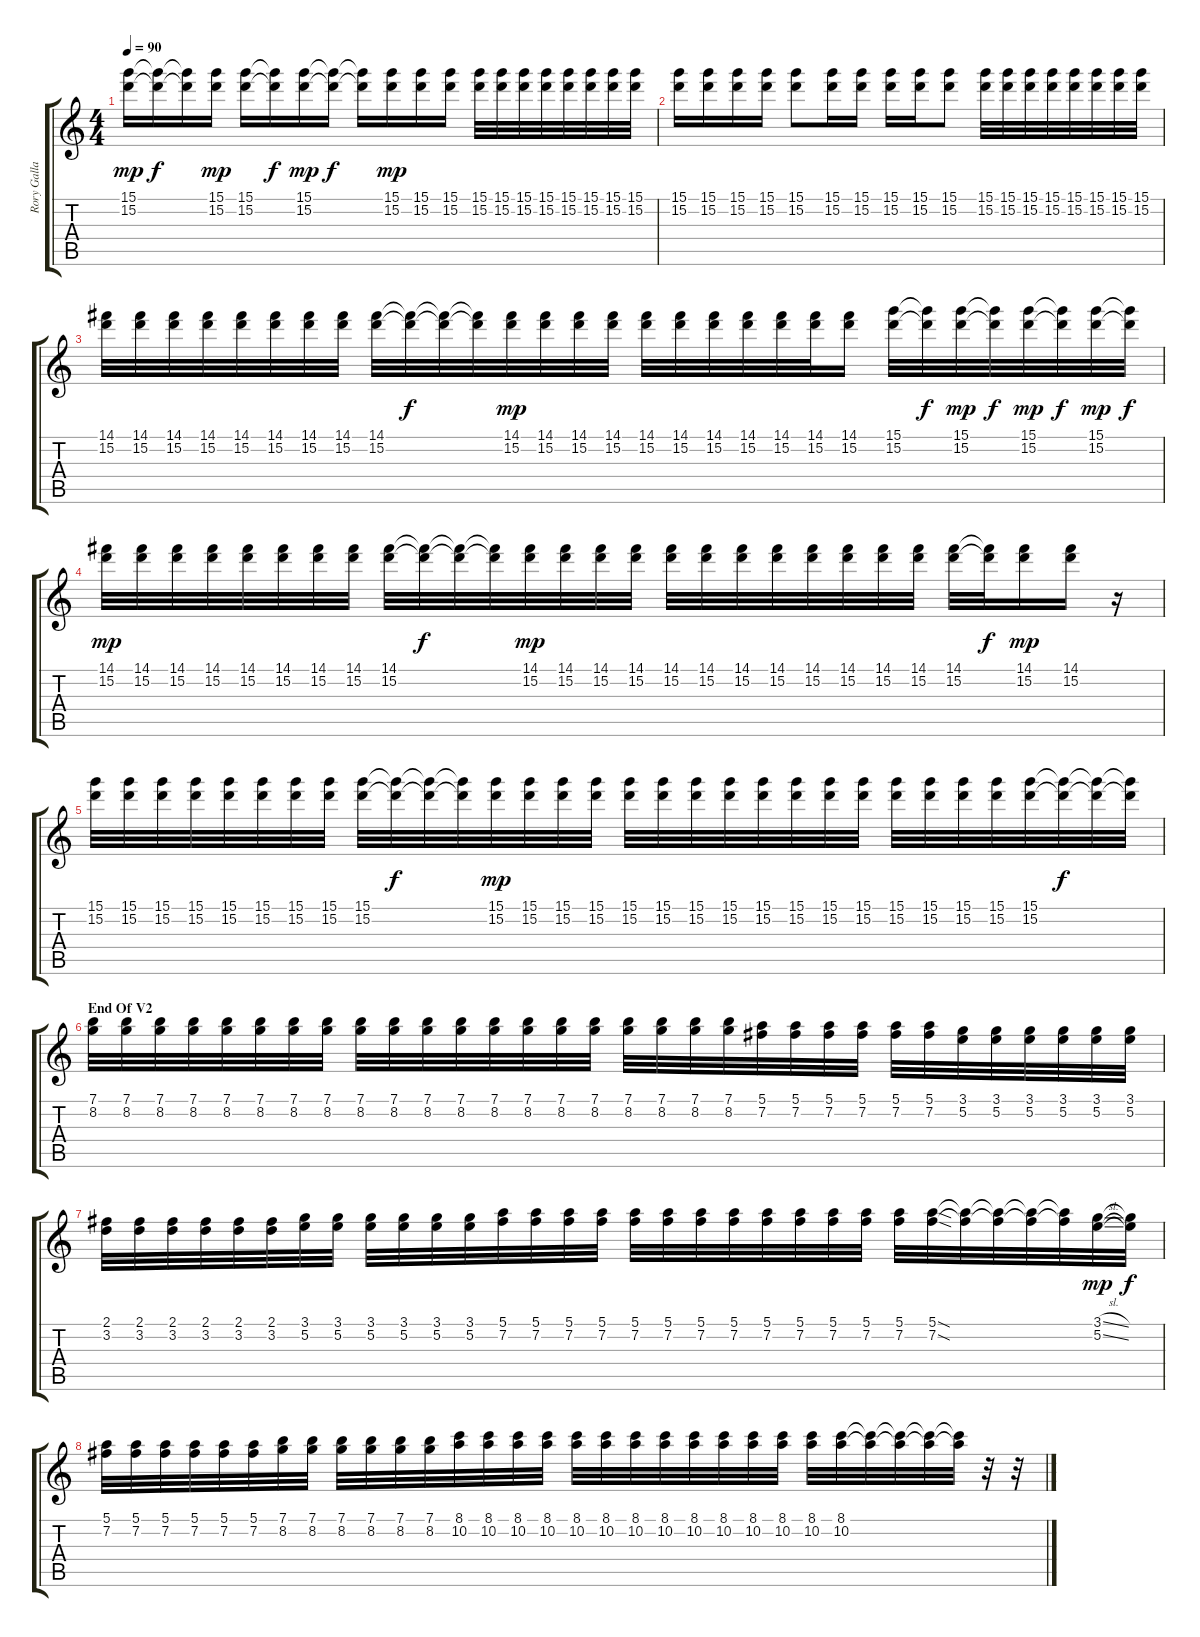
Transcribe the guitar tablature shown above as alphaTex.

\track ("Rory Gallagher" "Rory Galla") {instrument acousticguitarsteel}
\staff {score tabs}
\tuning (E4 B3 G3 D3 A2 E2) {hide}
\ts (4 4)
\tempo 90
\clef g2
\ks c
(15.1 15.2).16{dy mp} (15.1{t} 15.2{t}).16{dy f} (15.1{t} 15.2{t}).16 (15.1 15.2).16{dy mp} (15.1 15.2).16 (15.1{t} 15.2{t}).16{dy f} (15.1 15.2).16{dy mp} (15.1{t} 15.2{t}).16{dy f} (15.1{t} 15.2{t}).16 (15.1 15.2).16{dy mp} (15.1 15.2).16 (15.1 15.2).16 (15.1 15.2).32 (15.1 15.2).32 (15.1 15.2).32 (15.1 15.2).32 (15.1 15.2).32 (15.1 15.2).32 (15.1 15.2).32 (15.1 15.2).32 |
(15.1 15.2).16 (15.1 15.2).16 (15.1 15.2).16 (15.1 15.2).16 (15.1 15.2).8 (15.1 15.2).16 (15.1 15.2).16 (15.1 15.2).16 (15.1 15.2).16 (15.1 15.2).8 (15.1 15.2).32 (15.1 15.2).32 (15.1 15.2).32 (15.1 15.2).32 (15.1 15.2).32 (15.1 15.2).32 (15.1 15.2).32 (15.1 15.2).32 |
(14.1 15.2).32 (14.1 15.2).32 (14.1 15.2).32 (14.1 15.2).32 (14.1 15.2).32 (14.1 15.2).32 (14.1 15.2).32 (14.1 15.2).32 (14.1 15.2).32 (14.1{t} 15.2{t}).32{dy f} (14.1{t} 15.2{t}).32 (14.1{t} 15.2{t}).32 (14.1 15.2).32{dy mp} (14.1 15.2).32 (14.1 15.2).32 (14.1 15.2).32 (14.1 15.2).32 (14.1 15.2).32 (14.1 15.2).32 (14.1 15.2).32 (14.1 15.2).32 (14.1 15.2).32 (14.1 15.2).16 (15.1 15.2).32 (15.1{t} 15.2{t}).32{dy f} (15.1 15.2).32{dy mp} (15.1{t} 15.2{t}).32{dy f} (15.1 15.2).32{dy mp} (15.1{t} 15.2{t}).32{dy f} (15.1 15.2).32{dy mp} (15.1{t} 15.2{t}).32{dy f} |
(14.1 15.2).32{dy mp} (14.1 15.2).32 (14.1 15.2).32 (14.1 15.2).32 (14.1 15.2).32 (14.1 15.2).32 (14.1 15.2).32 (14.1 15.2).32 (14.1 15.2).32 (14.1{t} 15.2{t}).32{dy f} (14.1{t} 15.2{t}).32 (14.1{t} 15.2{t}).32 (14.1 15.2).32{dy mp} (14.1 15.2).32 (14.1 15.2).32 (14.1 15.2).32 (14.1 15.2).32 (14.1 15.2).32 (14.1 15.2).32 (14.1 15.2).32 (14.1 15.2).32 (14.1 15.2).32 (14.1 15.2).32 (14.1 15.2).32 (14.1 15.2).32 (14.1{t} 15.2{t}).32{dy f} (14.1 15.2).16{dy mp} (14.1 15.2).16 r.16 |
(15.1 15.2).32 (15.1 15.2).32 (15.1 15.2).32 (15.1 15.2).32 (15.1 15.2).32 (15.1 15.2).32 (15.1 15.2).32 (15.1 15.2).32 (15.1 15.2).32 (15.1{t} 15.2{t}).32{dy f} (15.1{t} 15.2{t}).32 (15.1{t} 15.2{t}).32 (15.1 15.2).32{dy mp} (15.1 15.2).32 (15.1 15.2).32 (15.1 15.2).32 (15.1 15.2).32 (15.1 15.2).32 (15.1 15.2).32 (15.1 15.2).32 (15.1 15.2).32 (15.1 15.2).32 (15.1 15.2).32 (15.1 15.2).32 (15.1 15.2).32 (15.1 15.2).32 (15.1 15.2).32 (15.1 15.2).32 (15.1 15.2).32 (15.1{t} 15.2{t}).32{dy f} (15.1{t} 15.2{t}).32 (15.1{t} 15.2{t}).32 |
\section ("" "End Of V2")
(7.1 8.2).32 (7.1 8.2).32 (7.1 8.2).32 (7.1 8.2).32 (7.1 8.2).32 (7.1 8.2).32 (7.1 8.2).32 (7.1 8.2).32 (7.1 8.2).32 (7.1 8.2).32 (7.1 8.2).32 (7.1 8.2).32 (7.1 8.2).32 (7.1 8.2).32 (7.1 8.2).32 (7.1 8.2).32 (7.1 8.2).32 (7.1 8.2).32 (7.1 8.2).32 (7.1 8.2).32 (5.1 7.2).32 (5.1 7.2).32 (5.1 7.2).32 (5.1 7.2).32 (5.1 7.2).32 (5.1 7.2).32 (3.1 5.2).32 (3.1 5.2).32 (3.1 5.2).32 (3.1 5.2).32 (3.1 5.2).32 (3.1 5.2).32 |
(2.1 3.2).32 (2.1 3.2).32 (2.1 3.2).32 (2.1 3.2).32 (2.1 3.2).32 (2.1 3.2).32 (3.1 5.2).32 (3.1 5.2).32 (3.1 5.2).32 (3.1 5.2).32 (3.1 5.2).32 (3.1 5.2).32 (5.1 7.2).32 (5.1 7.2).32 (5.1 7.2).32 (5.1 7.2).32 (5.1 7.2).32 (5.1 7.2).32 (5.1 7.2).32 (5.1 7.2).32 (5.1 7.2).32 (5.1 7.2).32 (5.1 7.2).32 (5.1 7.2).32 (5.1 7.2).32 (5.1{sod} 7.2{sod}).32 (5.1{t} 7.2{t}).32 (5.1{t} 7.2{t}).32 (5.1{t} 7.2{t}).32 (5.1{t} 7.2{t}).32 (3.1{sl} 5.2{sl}).32{dy mp} (3.1{t} 5.2{t}).32{dy f} |
(5.1 7.2).32 (5.1 7.2).32 (5.1 7.2).32 (5.1 7.2).32 (5.1 7.2).32 (5.1 7.2).32 (7.1 8.2).32 (7.1 8.2).32 (7.1 8.2).32 (7.1 8.2).32 (7.1 8.2).32 (7.1 8.2).32 (8.1 10.2).32 (8.1 10.2).32 (8.1 10.2).32 (8.1 10.2).32 (8.1 10.2).32 (8.1 10.2).32 (8.1 10.2).32 (8.1 10.2).32 (8.1 10.2).32 (8.1 10.2).32 (8.1 10.2).32 (8.1 10.2).32 (8.1 10.2).32 (8.1 10.2).32 (8.1{t} 10.2{t}).32 (8.1{t} 10.2{t}).32 (8.1{t} 10.2{t}).32 (8.1{t} 10.2{t}).32 r.32 r.32
